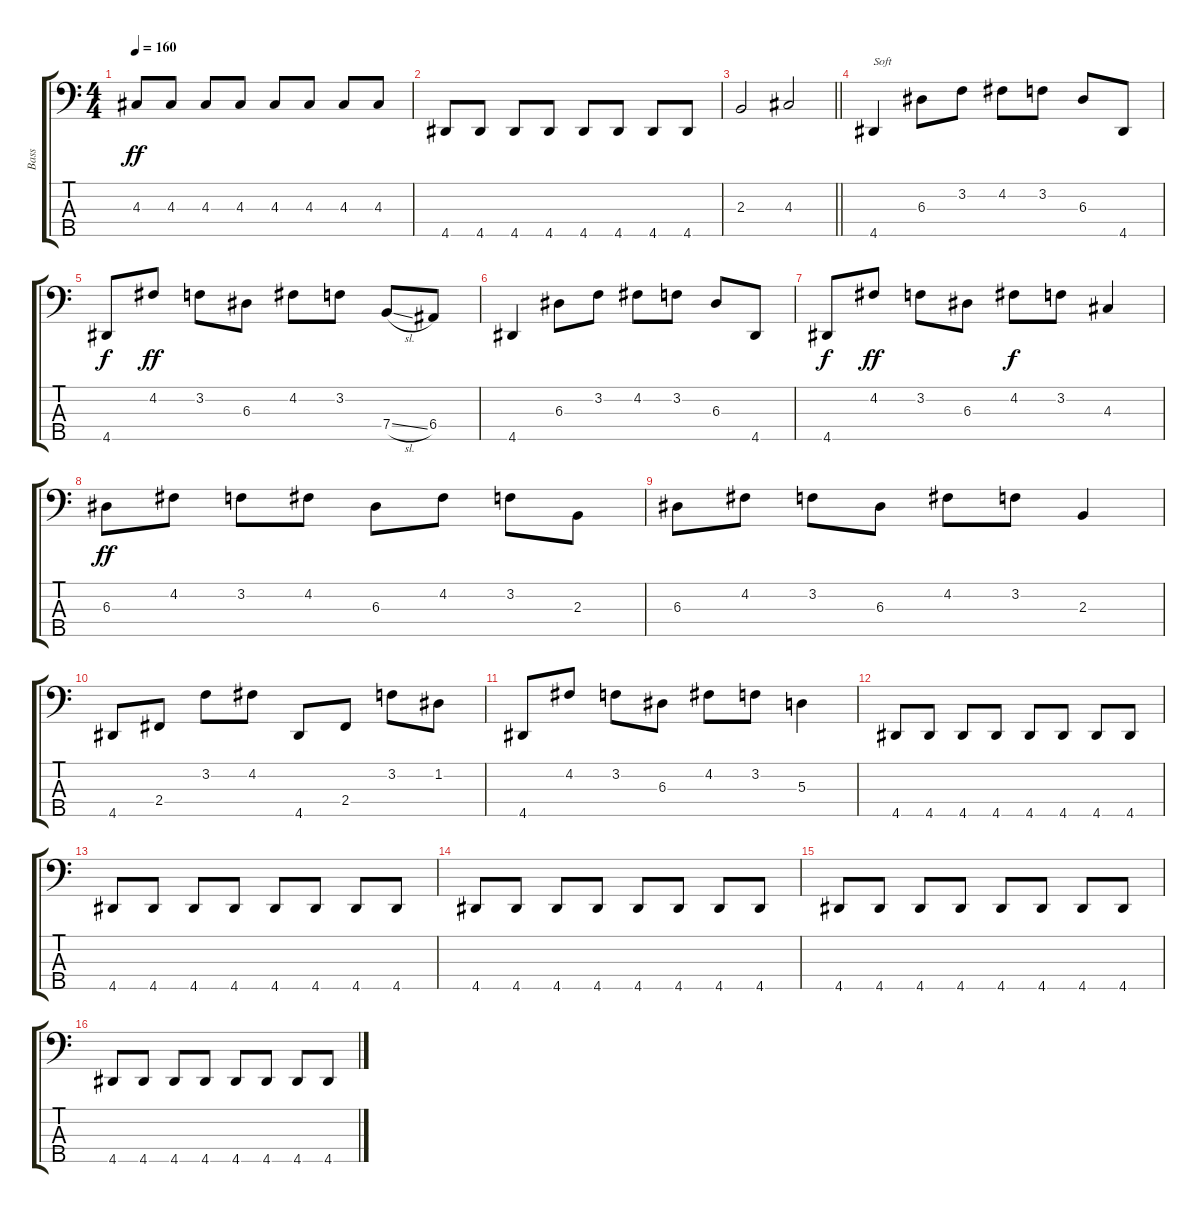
\track ("Bass" "Bass") {instrument electricbasspick}
\staff {score tabs}
\tuning (G2 D2 A1 E1 B0) {hide}
\ts (4 4)
\tempo 160
\clef f4
\ks c
4.3.8{dy ff} 4.3.8 4.3.8 4.3.8 4.3.8 4.3.8 4.3.8 4.3.8 |
4.5.8 4.5.8 4.5.8 4.5.8 4.5.8 4.5.8 4.5.8 4.5.8 |
\barLineRight lightlight
2.3.2 4.3.2 |
4.5.4{txt "Soft" volume 8} 6.3.8 3.2.8 4.2.8 3.2.8 6.3.8 4.5.8 |
4.5.8{dy f} 4.2.8{dy ff} 3.2.8 6.3.8 4.2.8 3.2.8 7.4{sl}.8 6.4.8 |
4.5.4 6.3.8 3.2.8 4.2.8 3.2.8 6.3.8 4.5.8 |
4.5.8{dy f} 4.2.8{dy ff} 3.2.8 6.3.8 4.2.8{dy f} 3.2.8 4.3.4 |
6.3.8{dy ff} 4.2.8 3.2.8 4.2.8 6.3.8 4.2.8 3.2.8 2.3.8 |
6.3.8 4.2.8 3.2.8 6.3.8 4.2.8 3.2.8 2.3.4 |
4.5.8 2.4.8 3.2.8 4.2.8 4.5.8 2.4.8 3.2.8 1.2.8 |
4.5.8 4.2.8 3.2.8 6.3.8 4.2.8 3.2.8 5.3.4 |
4.5.8 4.5.8 4.5.8 4.5.8 4.5.8 4.5.8 4.5.8 4.5.8 |
4.5.8 4.5.8 4.5.8 4.5.8 4.5.8 4.5.8 4.5.8 4.5.8 |
4.5.8 4.5.8 4.5.8 4.5.8 4.5.8 4.5.8 4.5.8 4.5.8 |
4.5.8 4.5.8 4.5.8 4.5.8 4.5.8 4.5.8 4.5.8 4.5.8 |
4.5.8 4.5.8 4.5.8 4.5.8 4.5.8 4.5.8 4.5.8 4.5.8
